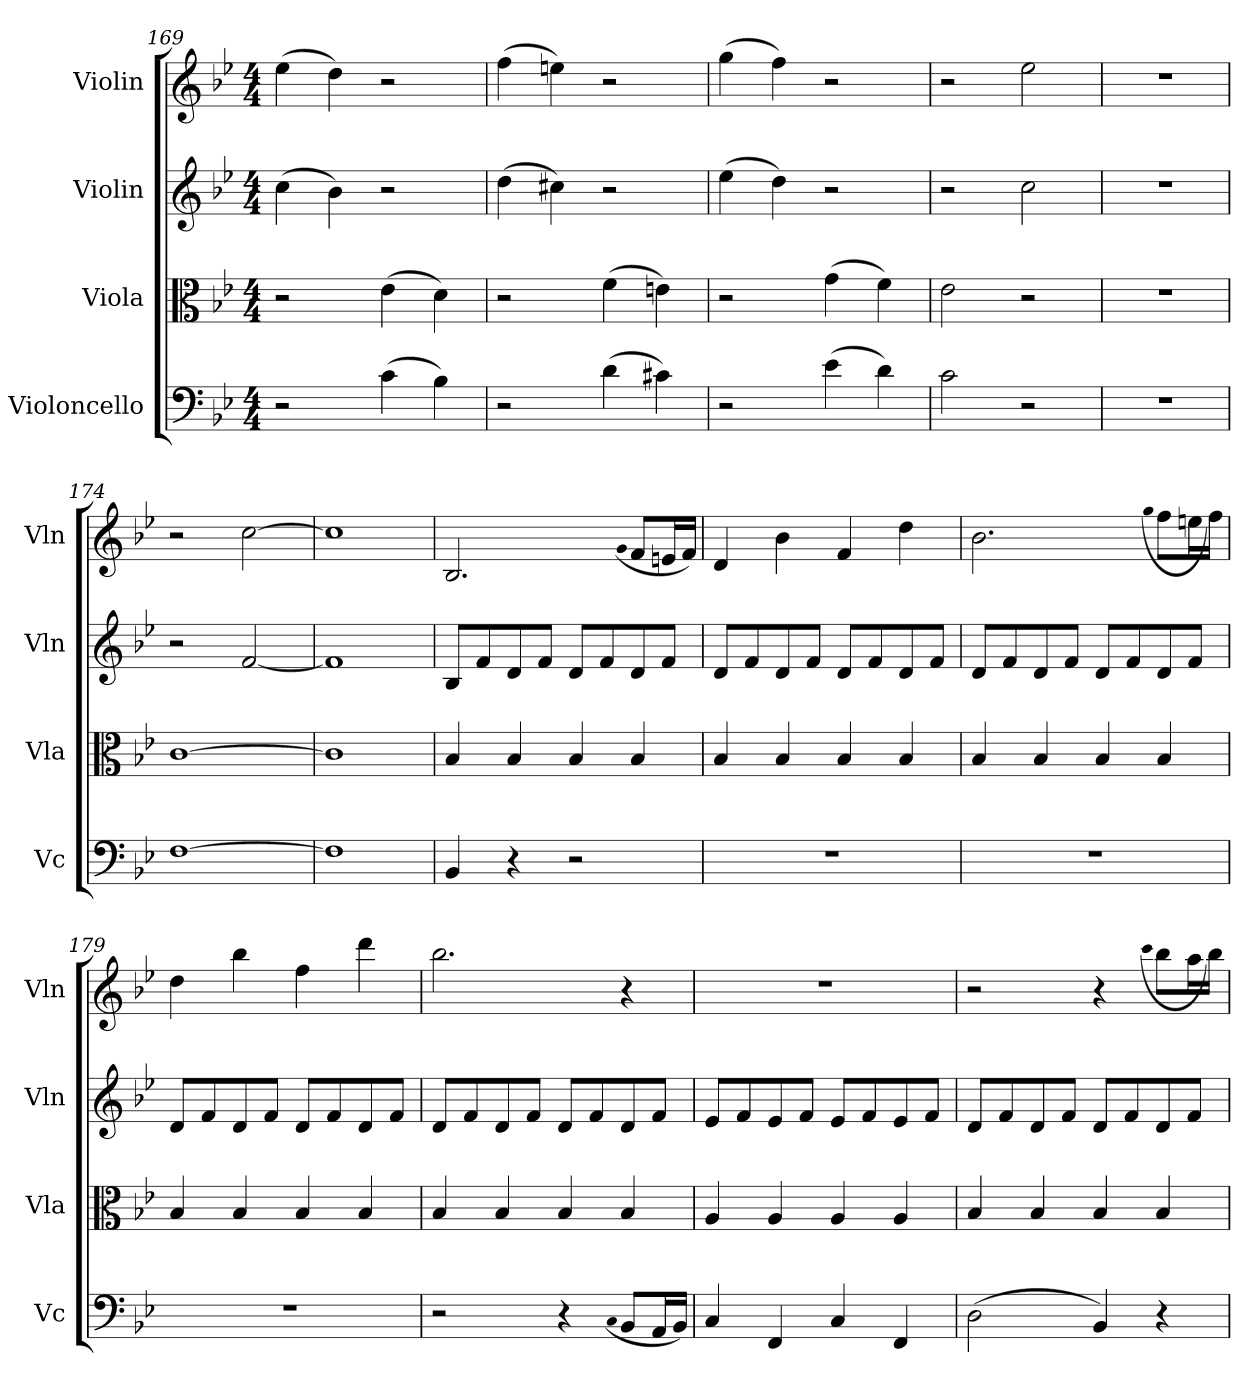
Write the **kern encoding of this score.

**kern	**kern	**kern	**kern
*part4	*part3	*part2	*part1
*staff4	*staff3	*staff2	*staff1
*I"Violoncello	*I"Viola	*I"Violin	*I"Violin
*I'Vc	*I'Vla	*I'Vln	*I'Vln
*clefF4	*clefC3	*clefG2	*clefG2
*k[b-e-]	*k[b-e-]	*k[b-e-]	*k[b-e-]
*B-:	*B-:	*B-:	*B-:
*M4/4	*M4/4	*M4/4	*M4/4
=169	=169	=169	=169
2r	2r	(4cc\	(4ee-\
.	.	4b-\)	4dd\)
(4c\	(4e-\	2r	2r
4B-\)	4d\)	.	.
=170	=170	=170	=170
2r	2r	(4dd\	(4ff\
.	.	4cc#X\)	4een\)
(4d\	(4f\	2r	2r
4c#X\)	4en\)	.	.
=171	=171	=171	=171
2r	2r	(4ee-\	(4gg\
.	.	4dd\)	4ff\)
(4e-\	(4g\	2r	2r
4d\)	4f\)	.	.
=172	=172	=172	=172
2c\	2e-\	2r	2r
2r	2r	2cc\	2ee-\
=173	=173	=173	=173
1r	1r	1r	1r
=174	=174	=174	=174
[1F	[1c	2r	2r
.	.	[2f/	[2cc\
=175	=175	=175	=175
1F]	1c]	1f]	1cc]
=176	=176	=176	=176
4BB-/	4B-/	8B-/L	2.B-/
.	.	8f/	.
4r	4B-/	8d/	.
.	.	8f/J	.
2r	4B-/	8d/L	.
.	.	8f/	.
.	.	.	(qg
.	4B-/	8d/	8f/L
.	.	8f/J	16en/L
.	.	.	16f/JJ)
=177	=177	=177	=177
1r	4B-/	8d/L	4d/
.	.	8f/	.
.	4B-/	8d/	4b-\
.	.	8f/J	.
.	4B-/	8d/L	4f/
.	.	8f/	.
.	4B-/	8d/	4dd\
.	.	8f/J	.
=178	=178	=178	=178
1r	4B-/	8d/L	2.b-\
.	.	8f/	.
.	4B-/	8d/	.
.	.	8f/J	.
.	4B-/	8d/L	.
.	.	8f/	.
.	.	.	(qgg
.	4B-/	8d/	8ff\L
.	.	8f/J	16een\L
.	.	.	16ff\JJ)
=179	=179	=179	=179
1r	4B-/	8d/L	4dd\
.	.	8f/	.
.	4B-/	8d/	4bb-\
.	.	8f/J	.
.	4B-/	8d/L	4ff\
.	.	8f/	.
.	4B-/	8d/	4ddd\
.	.	8f/J	.
=180	=180	=180	=180
2r	4B-/	8d/L	2.bb-\
.	.	8f/	.
.	4B-/	8d/	.
.	.	8f/J	.
4r	4B-/	8d/L	.
.	.	8f/	.
(qC	.	.	.
8BB-/L	4B-/	8d/	4r
16AA/L	.	8f/J	.
16BB-/JJ)	.	.	.
=181	=181	=181	=181
4C/	4A/	8e-/L	1r
.	.	8f/	.
4FF/	4A/	8e-/	.
.	.	8f/J	.
4C/	4A/	8e-/L	.
.	.	8f/	.
4FF/	4A/	8e-/	.
.	.	8f/J	.
=182	=182	=182	=182
(2D\	4B-/	8d/L	2r
.	.	8f/	.
.	4B-/	8d/	.
.	.	8f/J	.
4BB-/)	4B-/	8d/L	4r
.	.	8f/	.
.	.	.	(qccc
4r	4B-/	8d/	8bb-\L
.	.	8f/J	16aa\L
.	.	.	16bb-\JJ)
=	=	=	=
*-	*-	*-	*-
